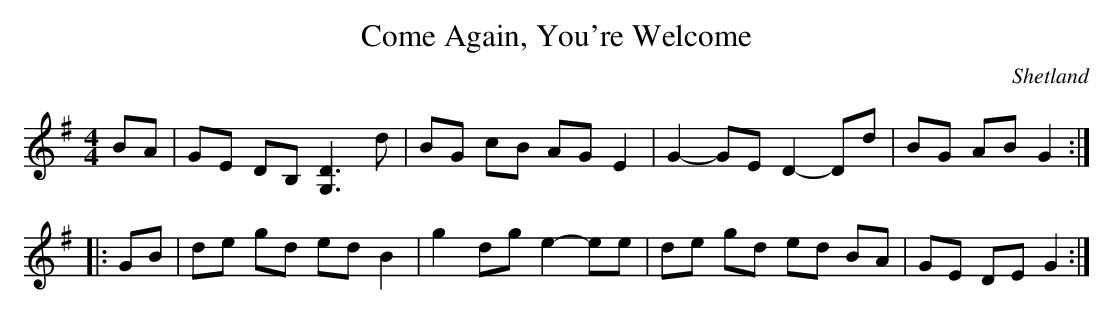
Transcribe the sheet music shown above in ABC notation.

X:1
T:Come Again, You're Welcome
O:Shetland
M:4/4
K:G
BA |\
GE DB, [D3G,3]d | BG cB AG E2 | \
G2-GE D2-Dd | BG AB G2 :|
|:GB |\
de gd ed B2 | g2 dg e2-ee | \
de gd ed BA | GE DE G2 :|
